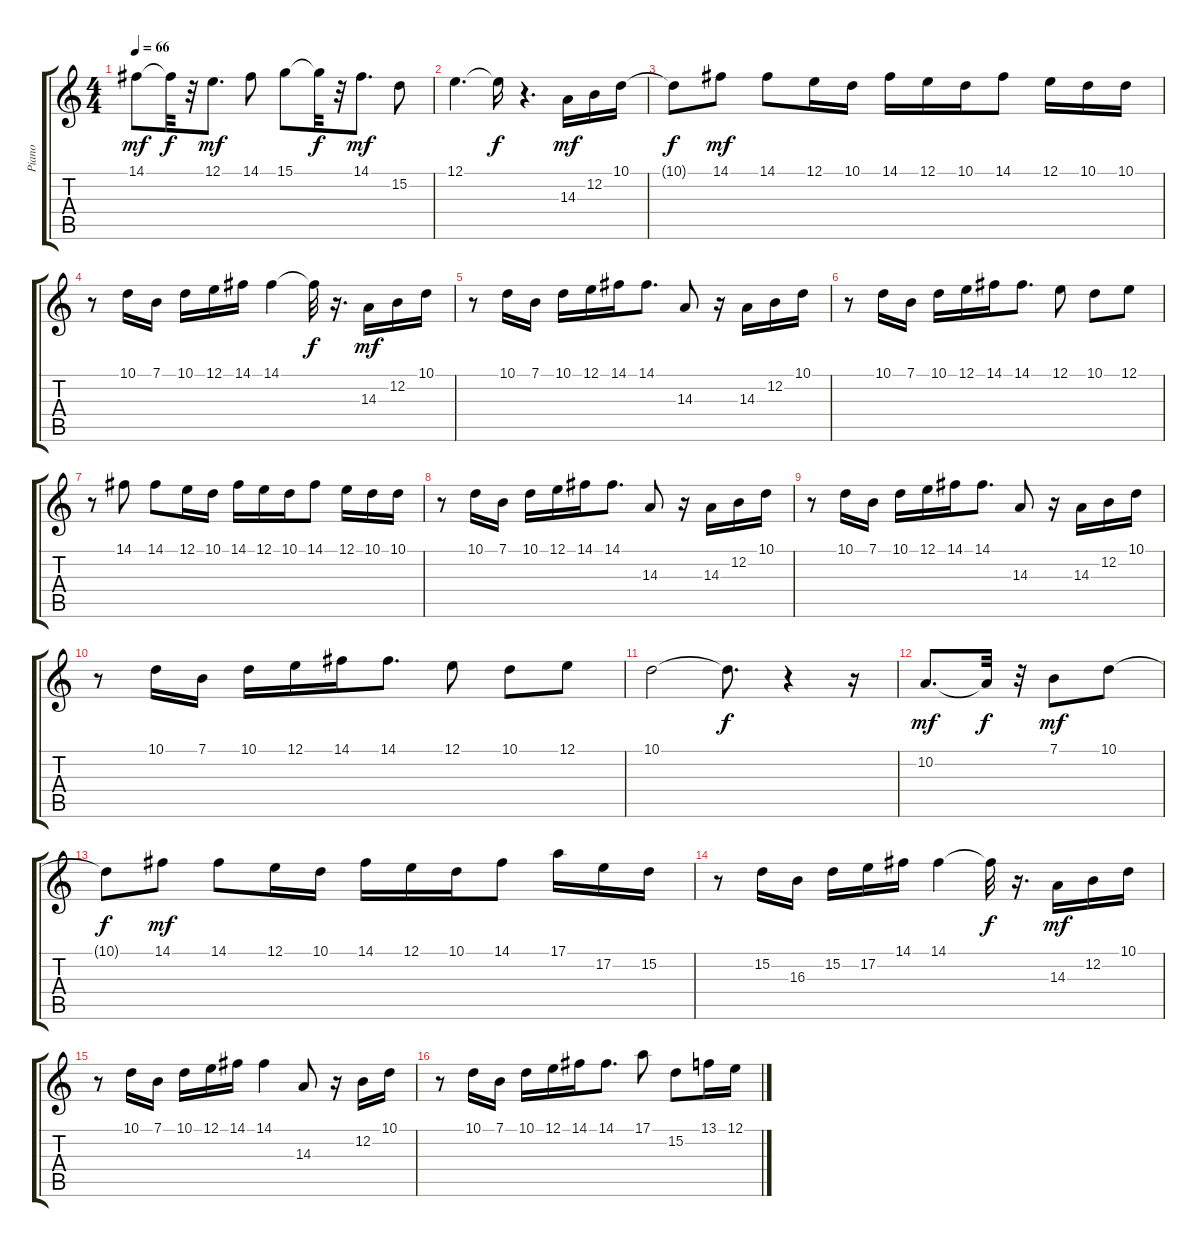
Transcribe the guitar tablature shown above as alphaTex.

\track ("Piano" "Piano") {instrument acousticgrandpiano}
\staff {score tabs}
\tuning (E4 B3 G3 D3 A2 E2) {hide}
\ts (4 4)
\tempo 66
\clef g2
\ks c
14.1.8{dy mf} 14.1{t}.32{dy f} r.32 12.1.8{d dy mf} 14.1.8 15.1.8 15.1{t}.32{dy f} r.32 14.1.8{d dy mf} 15.2.8 |
12.1.4{d} 12.1{t}.16{dy f} r.4{d} 14.3.16{dy mf} 12.2.16 10.1.16 |
10.1{t}.8{dy f} 14.1.8{dy mf} 14.1.8 12.1.16 10.1.16 14.1.16 12.1.16 10.1.16 14.1.8 12.1.16 10.1.16 10.1.16 |
r.8 10.1.16 7.1.16 10.1.16 12.1.16 14.1.16 14.1.4 14.1{t}.32{dy f} r.16{d} 14.3.16{dy mf} 12.2.16 10.1.16 |
r.8 10.1.16 7.1.16 10.1.16 12.1.16 14.1.16 14.1.8{d} 14.3.8 r.16 14.3.16 12.2.16 10.1.16 |
r.8 10.1.16 7.1.16 10.1.16 12.1.16 14.1.16 14.1.8{d} 12.1.8 10.1.8 12.1.8 |
r.8 14.1.8 14.1.8 12.1.16 10.1.16 14.1.16 12.1.16 10.1.16 14.1.8 12.1.16 10.1.16 10.1.16 |
r.8 10.1.16 7.1.16 10.1.16 12.1.16 14.1.16 14.1.8{d} 14.3.8 r.16 14.3.16 12.2.16 10.1.16 |
r.8 10.1.16 7.1.16 10.1.16 12.1.16 14.1.16 14.1.8{d} 14.3.8 r.16 14.3.16 12.2.16 10.1.16 |
r.8 10.1.16 7.1.16 10.1.16 12.1.16 14.1.16 14.1.8{d} 12.1.8 10.1.8 12.1.8 |
10.1.2 10.1{t}.8{d dy f} r.4 r.16 |
10.2.8{d dy mf} 10.2{t}.32{dy f} r.32 7.1.8{dy mf} 10.1.8 |
10.1{t}.8{dy f} 14.1.8{dy mf} 14.1.8 12.1.16 10.1.16 14.1.16 12.1.16 10.1.16 14.1.8 17.1.16 17.2.16 15.2.16 |
r.8 15.2.16 16.3.16 15.2.16 17.2.16 14.1.16 14.1.4 14.1{t}.32{dy f} r.16{d} 14.3.16{dy mf} 12.2.16 10.1.16 |
r.8 10.1.16 7.1.16 10.1.16 12.1.16 14.1.16 14.1.4 14.3.8 r.16 12.2.16 10.1.16 |
r.8 10.1.16 7.1.16 10.1.16 12.1.16 14.1.16 14.1.8{d} 17.1.8 15.2.8 13.1.16 12.1.16
